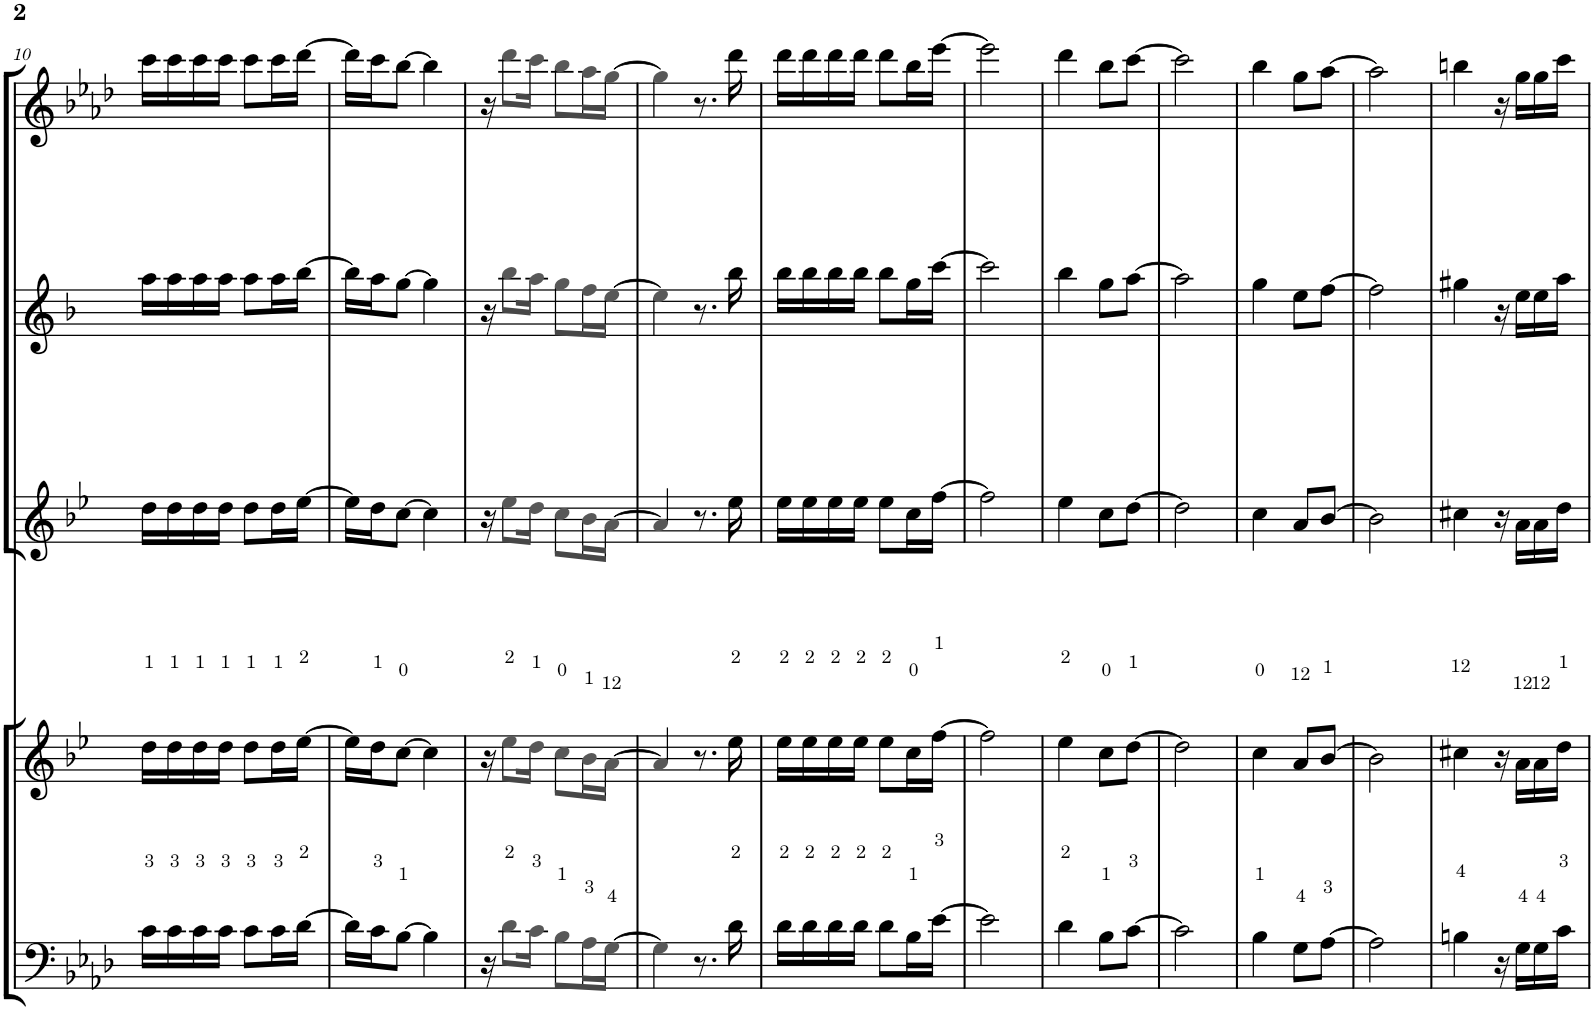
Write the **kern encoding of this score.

**kern	**kern	**kern	**kern	**kern
*part5	*part4	*part3	*part2	*part1
*staff5	*staff4	*staff3	*staff2	*staff1
*I"Trombone	*I"Trompete em Bb	*I"Saxofone Tenor	*I"Saxofone Alto	*I"Flauta Transversal
*I'Trb	*I'Tpt	*	*	*I'Fl
!!LO:PB:g=z
*clefF4	*clefG2	*clefG2	*clefG2	*clefG2
*	*Trd1c2	*Trd8c14	*Trd5c9	*
*k[b-e-a-d-]	*k[b-e-]	*k[b-e-]	*k[b-]	*k[b-e-a-d-]
*M2/4	*M2/4	*M2/4	*M2/4	*M2/4
=10	=10	=10	=10	=10
16c\LL	16dd\LL	16dd\LL	16aa\LL	16ccc\LL
16c\	16dd\	16dd\	16aa\	16ccc\
16c\	16dd\	16dd\	16aa\	16ccc\
16c\JJ	16dd\JJ	16dd\JJ	16aa\JJ	16ccc\JJ
8c\L	8dd\L	8dd\L	8aa\L	8ccc\L
16c\L	16dd\L	16dd\L	16aa\L	16ccc\L
[16d-\JJ	[16ee-\JJ	[16ee-\JJ	[16bb-\JJ	[16ddd-\JJ
=11	=11	=11	=11	=11
16d-\LL]	16ee-\LL]	16ee-\LL]	16bb-\LL]	16ddd-\LL]
16c\J	16dd\J	16dd\J	16aa\J	16ccc\J
[8B-\J	[8cc\J	[8cc\J	[8gg\J	[8bb-\J
4B-\]	4cc\]	4cc\]	4gg\]	4bb-\]
=12	=12	=12	=12	=12
16r	16r	16r	16r	16r
8d-i\L	8ee-i\L	8ee-i\L	8bb-i\L	8ddd-i\L
16ci\Jk	16ddi\Jk	16ddi\Jk	16aai\Jk	16ccci\Jk
8B-i\L	8cci\L	8cci\L	8ggi\L	8bb-i\L
16A-i\L	16b-i\L	16b-i\L	16ffi\L	16aa-i\L
[16Gi\JJ	[16ai\JJ	[16ai\JJ	[16eei\JJ	[16ggi\JJ
=13	=13	=13	=13	=13
4Gi\]	4ai/]	4ai/]	4eei\]	4ggi\]
8.r	8.r	8.r	8.r	8.r
16d-\	16ee-\	16ee-\	16bb-\	16ddd-\
=14	=14	=14	=14	=14
16d-\LL	16ee-\LL	16ee-\LL	16bb-\LL	16ddd-\LL
16d-\	16ee-\	16ee-\	16bb-\	16ddd-\
16d-\	16ee-\	16ee-\	16bb-\	16ddd-\
16d-\JJ	16ee-\JJ	16ee-\JJ	16bb-\JJ	16ddd-\JJ
8d-\L	8ee-\L	8ee-\L	8bb-\L	8ddd-\L
16B-\L	16cc\L	16cc\L	16gg\L	16bb-\L
[16e-\JJ	[16ff\JJ	[16ff\JJ	[16ccc\JJ	[16eee-\JJ
=15	=15	=15	=15	=15
2e-\]	2ff\]	2ff\]	2ccc\]	2eee-\]
=16	=16	=16	=16	=16
4d-\	4ee-\	4ee-\	4bb-\	4ddd-\
8B-\L	8cc\L	8cc\L	8gg\L	8bb-\L
[8c\J	[8dd\J	[8dd\J	[8aa\J	[8ccc\J
=17	=17	=17	=17	=17
2c\]	2dd\]	2dd\]	2aa\]	2ccc\]
=18	=18	=18	=18	=18
4B-\	4cc\	4cc\	4gg\	4bb-\
8G\L	8a/L	8a/L	8ee\L	8gg\L
[8A-\J	[8b-/J	[8b-/J	[8ff\J	[8aa-\J
=19	=19	=19	=19	=19
2A-\]	2b-\]	2b-\]	2ff\]	2aa-\]
=20	=20	=20	=20	=20
4Bn\	4cc#X\	4cc#X\	4gg#X\	4bbn\
16r	16r	16r	16r	16r
16G\LL	16a\LL	16a\LL	16ee\LL	16gg\LL
16G\	16a\	16a\	16ee\	16gg\
16c\JJ	16dd\JJ	16dd\JJ	16aa\JJ	16ccc\JJ
=	=	=	=	=
*-	*-	*-	*-	*-
